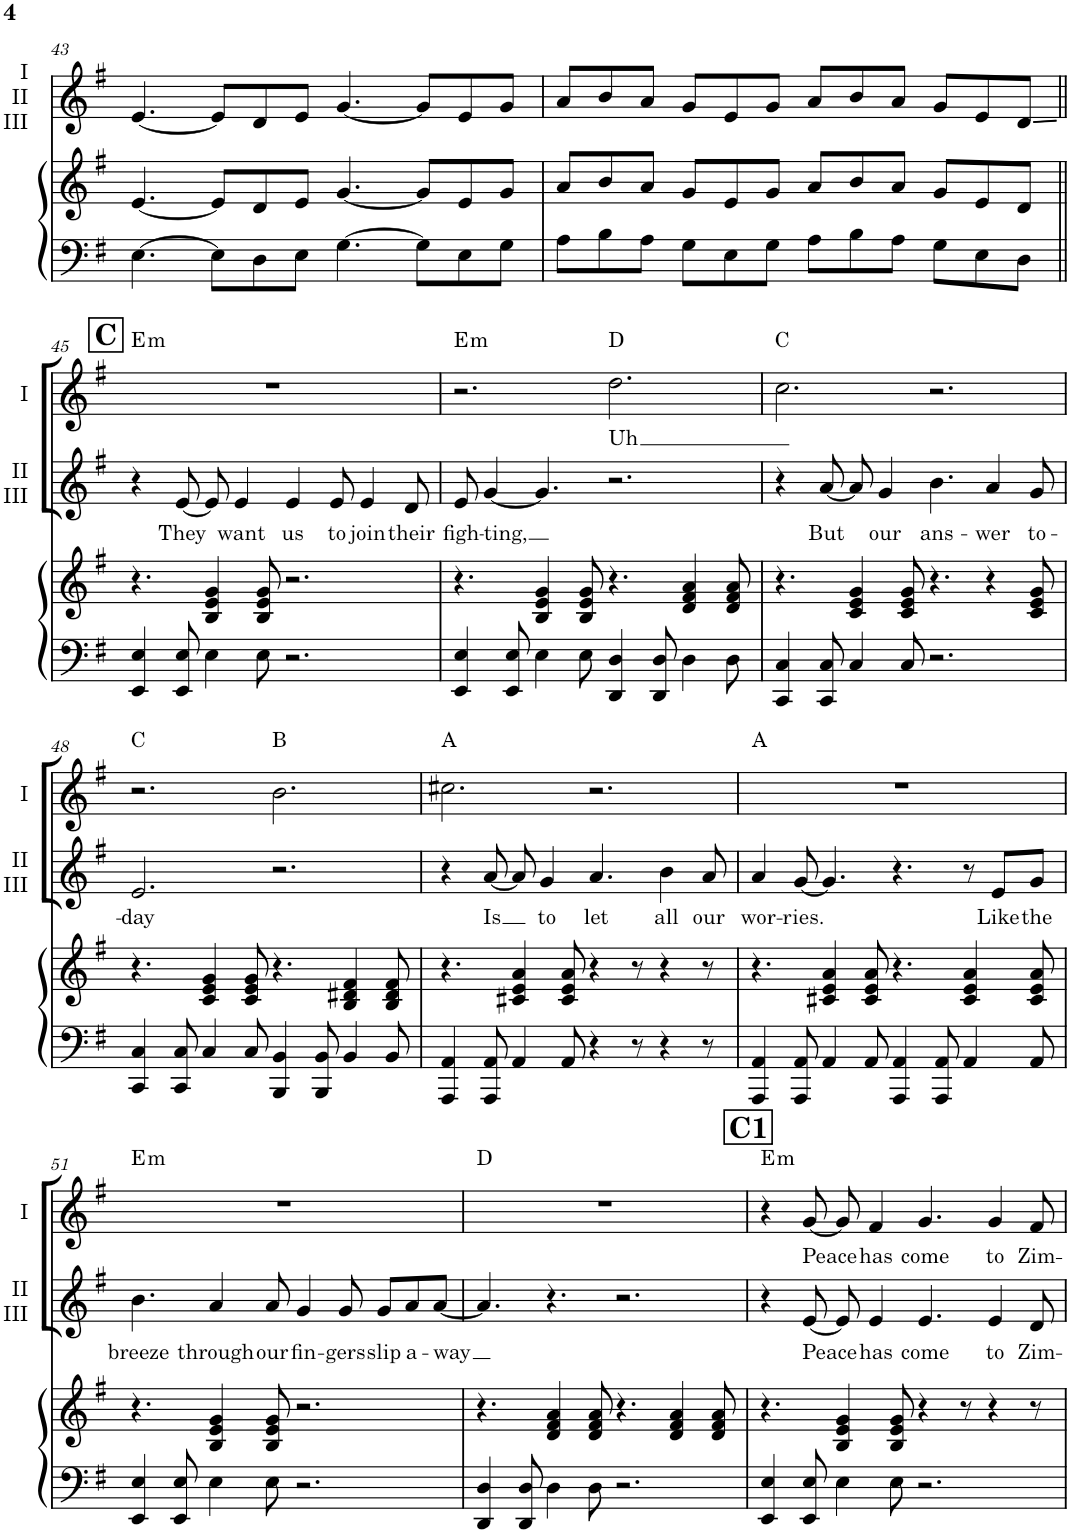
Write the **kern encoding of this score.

**kern	**kern	**kern	**text	**kern	**kern	**kern	**text	**harte
*part5	*part5	*part4	*part4	*part3	*part2	*part1	*part1	*part1
*staff6	*staff5	*staff4	*staff4	*staff3	*staff2	*staff1	*staff1	*
*I"Piano	*	*I"II III	*	*I"I II III	*I"II	*I"I	*	*
*I'Pno	*	*I'II III	*	*I'I II III	*I'II	*I'I	*	*
!!LO:PB:g=z
*clefF4	*clefG2	*clefG2	*	*clefG2	*clefG2	*clefG2	*	*
*k[f#]	*k[f#]	*k[f#]	*	*k[f#]	*k[f#]	*k[f#]	*	*
*M12/8	*M12/8	*M12/8	*	*M12/8	*M12/8	*M12/8	*	*
=43	=43	=43	=43	=43	=43	=43	=43	=43
[4.E\	[4.e/	1.r	.	[4.e/	1.r	1.r	.	.
8E\L]	8e/L]	.	.	8e/L]	.	.	.	.
8D\	8d/	.	.	8d/	.	.	.	.
8E\J	8e/J	.	.	8e/J	.	.	.	.
[4.G\	[4.g/	.	.	[4.g/	.	.	.	.
8G\L]	8g/L]	.	.	8g/L]	.	.	.	.
8E\	8e/	.	.	8e/	.	.	.	.
8G\J	8g/J	.	.	8g/J	.	.	.	.
=44	=44	=44	=44	=44	=44	=44	=44	=44
8A\L	8a/L	1.r	.	8a/L	1.r	1.r	.	.
8B\	8b/	.	.	8b/	.	.	.	.
8A\J	8a/J	.	.	8a/J	.	.	.	.
8G\L	8g/L	.	.	8g/L	.	.	.	.
8E\	8e/	.	.	8e/	.	.	.	.
8G\J	8g/J	.	.	8g/J	.	.	.	.
8A\L	8a/L	.	.	8a/L	.	.	.	.
8B\	8b/	.	.	8b/	.	.	.	.
8A\J	8a/J	.	.	8a/J	.	.	.	.
8G\L	8g/L	.	.	8g/L	.	.	.	.
8E\	8e/	.	.	8e/	.	.	.	.
8D\J	8d/J	.	.	8d/J	.	.	.	.
!!LO:LB:g=z
!!LO:REH:place=s1:a:B:cj:fs=14:t=C
=45||	=45||	=45||	=45||	=45||	=45||	=45||	=45||	=45||
!	!	!	!	!	!	!	!	!LO:H:kt=m
4EE/ 4E/	4.r	4r	.	1.r	1.r	1.r	.	E:min
!	!	!	!LO:LY:b	!	!	!	!	!
8EE/ 8E/	.	[8e/	They	.	.	.	.	.
4E\	4B/ 4e/ 4g/	8e/]	.	.	.	.	.	.
!	!	!	!LO:LY:b	!	!	!	!	!
.	.	4e/	want	.	.	.	.	.
8E\	8B/ 8e/ 8g/	.	.	.	.	.	.	.
!	!	!	!LO:LY:b	!	!	!	!	!
2.r	2.r	4e/	us	.	.	.	.	.
!	!	!	!LO:LY:b	!	!	!	!	!
.	.	8e/	to	.	.	.	.	.
!	!	!	!LO:LY:b	!	!	!	!	!
.	.	4e/	join	.	.	.	.	.
!	!	!	!LO:LY:b	!	!	!	!	!
.	.	8d/	their	.	.	.	.	.
=46	=46	=46	=46	=46	=46	=46	=46	=46
!	!	!	!LO:LY:b	!	!	!	!	!LO:H:kt=m
4EE/ 4E/	4.r	8e/	figh-	1.r	1.r	2.r	.	E:min
!	!	!	!LO:LY:b	!	!	!	!	!
.	.	[4g/	-ting,	.	.	.	.	.
8EE/ 8E/	.	.	.	.	.	.	.	.
4E\	4B/ 4e/ 4g/	4.g/]	.	.	.	.	.	.
8E\	8B/ 8e/ 8g/	.	.	.	.	.	.	.
!	!	!	!	!	!	!	!LO:LY:b	!
4DD/ 4D/	4.r	2.r	.	.	.	2.dd\	Uh	D:maj
8DD/ 8D/	.	.	.	.	.	.	.	.
4D\	4d/ 4f#/ 4a/	.	.	.	.	.	.	.
8D\	8d/ 8f#/ 8a/	.	.	.	.	.	.	.
=47	=47	=47	=47	=47	=47	=47	=47	=47
4CC/ 4C/	4.r	4r	.	1.r	1.r	2.cc\	.	C:maj
!	!	!	!LO:LY:b	!	!	!	!	!
8CC/ 8C/	.	[8a/	But	.	.	.	.	.
4C/	4c/ 4e/ 4g/	8a/]	.	.	.	.	.	.
!	!	!	!LO:LY:b	!	!	!	!	!
.	.	4g/	our	.	.	.	.	.
8C/	8c/ 8e/ 8g/	.	.	.	.	.	.	.
!	!	!	!LO:LY:b	!	!	!	!	!
2.r	4.r	4.b\	ans-	.	.	2.r	.	.
!	!	!	!LO:LY:b	!	!	!	!	!
.	4r	4a/	-wer	.	.	.	.	.
!	!	!	!LO:LY:b	!	!	!	!	!
.	8c/ 8e/ 8g/	8g/	to-	.	.	.	.	.
!!LO:LB:g=z
=48	=48	=48	=48	=48	=48	=48	=48	=48
!	!	!	!LO:LY:b	!	!	!	!	!
4CC/ 4C/	4.r	2.e/	-day	1.r	1.r	2.r	.	C:maj
8CC/ 8C/	.	.	.	.	.	.	.	.
4C/	4c/ 4e/ 4g/	.	.	.	.	.	.	.
8C/	8c/ 8e/ 8g/	.	.	.	.	.	.	.
4BBB/ 4BB/	4.r	2.r	.	.	.	2.b\	.	B:maj
8BBB/ 8BB/	.	.	.	.	.	.	.	.
4BB/	4B/ 4d#X/ 4f#/	.	.	.	.	.	.	.
8BB/	8B/ 8d#/ 8f#/	.	.	.	.	.	.	.
=49	=49	=49	=49	=49	=49	=49	=49	=49
4AAA/ 4AA/	4.r	4r	.	1.r	1.r	2.cc#X\	.	A:maj
!	!	!	!LO:LY:b	!	!	!	!	!
8AAA/ 8AA/	.	[8a/	Is	.	.	.	.	.
4AA/	4c#X/ 4e/ 4a/	8a/]	.	.	.	.	.	.
!	!	!	!LO:LY:b	!	!	!	!	!
.	.	4g/	to	.	.	.	.	.
8AA/	8c#/ 8e/ 8a/	.	.	.	.	.	.	.
!	!	!	!LO:LY:b	!	!	!	!	!
4r	4r	4.a/	let	.	.	2.r	.	.
8r	8r	.	.	.	.	.	.	.
!	!	!	!LO:LY:b	!	!	!	!	!
4r	4r	4b\	all	.	.	.	.	.
!	!	!	!LO:LY:b	!	!	!	!	!
8r	8r	8a/	our	.	.	.	.	.
=50	=50	=50	=50	=50	=50	=50	=50	=50
!	!	!	!LO:LY:b	!	!	!	!	!
4AAA/ 4AA/	4.r	4a/	wor-	1.r	1.r	1.r	.	A:maj
!	!	!	!LO:LY:b	!	!	!	!	!
8AAA/ 8AA/	.	[8g/	-ries.	.	.	.	.	.
4AA/	4c#X/ 4e/ 4a/	4.g/]	.	.	.	.	.	.
8AA/	8c#/ 8e/ 8a/	.	.	.	.	.	.	.
4AAA/ 4AA/	4.r	4.r	.	.	.	.	.	.
8AAA/ 8AA/	.	.	.	.	.	.	.	.
4AA/	4c#/ 4e/ 4a/	8r	.	.	.	.	.	.
!	!	!	!LO:LY:b	!	!	!	!	!
.	.	8e/L	Like	.	.	.	.	.
!	!	!	!LO:LY:b	!	!	!	!	!
8AA/	8c#/ 8e/ 8a/	8g/J	the	.	.	.	.	.
!!LO:LB:g=z
=51	=51	=51	=51	=51	=51	=51	=51	=51
!	!	!	!LO:LY:b	!	!	!	!	!LO:H:kt=m
4EE/ 4E/	4.r	4.b\	breeze	1.r	1.r	1.r	.	E:min
8EE/ 8E/	.	.	.	.	.	.	.	.
!	!	!	!LO:LY:b	!	!	!	!	!
4E\	4B/ 4e/ 4g/	4a/	through	.	.	.	.	.
!	!	!	!LO:LY:b	!	!	!	!	!
8E\	8B/ 8e/ 8g/	8a/	our	.	.	.	.	.
!	!	!	!LO:LY:b	!	!	!	!	!
2.r	2.r	4g/	fin-	.	.	.	.	.
!	!	!	!LO:LY:b	!	!	!	!	!
.	.	8g/	-gers	.	.	.	.	.
!	!	!	!LO:LY:b	!	!	!	!	!
.	.	8g/L	slip	.	.	.	.	.
!	!	!	!LO:LY:b	!	!	!	!	!
.	.	8a/	a-	.	.	.	.	.
!	!	!	!LO:LY:b	!	!	!	!	!
.	.	[8a/J	-way	.	.	.	.	.
=52	=52	=52	=52	=52	=52	=52	=52	=52
4DD/ 4D/	4.r	4.a/]	.	1.r	1.r	1.r	.	D:maj
8DD/ 8D/	.	.	.	.	.	.	.	.
4D\	4d/ 4f#/ 4a/	4.r	.	.	.	.	.	.
8D\	8d/ 8f#/ 8a/	.	.	.	.	.	.	.
2.r	4.r	2.r	.	.	.	.	.	.
.	4d/ 4f#/ 4a/	.	.	.	.	.	.	.
.	8d/ 8f#/ 8a/	.	.	.	.	.	.	.
!!LO:REH:place=s1:a:B:cj:fs=14:t=C1
=53	=53	=53	=53	=53	=53	=53	=53	=53
!	!	!	!	!	!	!	!	!LO:H:kt=m
4EE/ 4E/	4.r	4r	.	1.r	1.r	4r	.	E:min
!	!	!	!LO:LY:b	!	!	!	!LO:LY:b	!
8EE/ 8E/	.	[8e/	Peace	.	.	[8g/	Peace	.
4E\	4B/ 4e/ 4g/	8e/]	.	.	.	8g/]	.	.
!	!	!	!LO:LY:b	!	!	!	!LO:LY:b	!
.	.	4e/	has	.	.	4f#/	has	.
8E\	8B/ 8e/ 8g/	.	.	.	.	.	.	.
!	!	!	!LO:LY:b	!	!	!	!LO:LY:b	!
2.r	4r	4.e/	come	.	.	4.g/	come	.
.	8r	.	.	.	.	.	.	.
!	!	!	!LO:LY:b	!	!	!	!LO:LY:b	!
.	4r	4e/	to	.	.	4g/	to	.
!	!	!	!LO:LY:b	!	!	!	!LO:LY:b	!
.	8r	8d/	Zim-	.	.	8f#/	Zim-	.
=	=	=	=	=	=	=	=	=
*-	*-	*-	*-	*-	*-	*-	*-	*-
